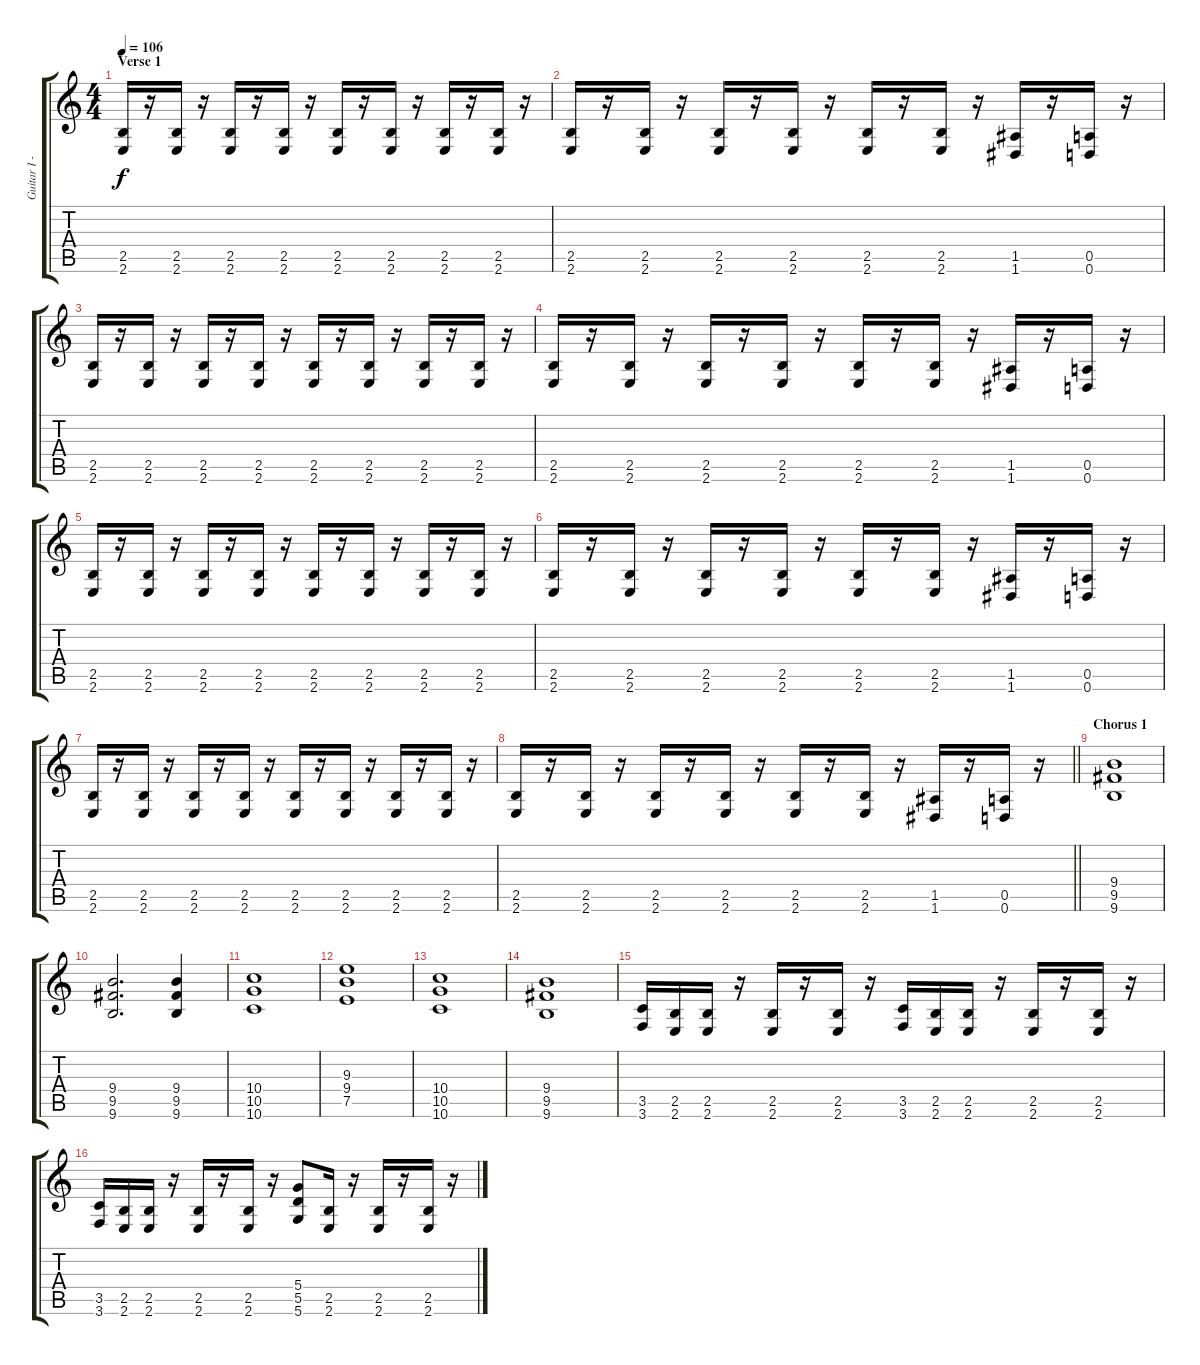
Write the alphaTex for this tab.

\track ("Guitar I - Richard Kruspe" "Guitar I -") {instrument distortionguitar}
\staff {score tabs}
\tuning (E4 B3 G3 D3 A2 D2) {hide}
\ts (4 4)
\section ("" "Verse 1")
\tempo 106
\clef g2
\ks c
(2.5 2.6).16{dy f} r.16 (2.5 2.6).16 r.16 (2.5 2.6).16 r.16 (2.5 2.6).16 r.16 (2.5 2.6).16 r.16 (2.5 2.6).16 r.16 (2.5 2.6).16 r.16 (2.5 2.6).16 r.16 |
(2.5 2.6).16 r.16 (2.5 2.6).16 r.16 (2.5 2.6).16 r.16 (2.5 2.6).16 r.16 (2.5 2.6).16 r.16 (2.5 2.6).16 r.16 (1.5 1.6).16 r.16 (0.5 0.6).16 r.16 |
(2.5 2.6).16 r.16 (2.5 2.6).16 r.16 (2.5 2.6).16 r.16 (2.5 2.6).16 r.16 (2.5 2.6).16 r.16 (2.5 2.6).16 r.16 (2.5 2.6).16 r.16 (2.5 2.6).16 r.16 |
(2.5 2.6).16 r.16 (2.5 2.6).16 r.16 (2.5 2.6).16 r.16 (2.5 2.6).16 r.16 (2.5 2.6).16 r.16 (2.5 2.6).16 r.16 (1.5 1.6).16 r.16 (0.5 0.6).16 r.16 |
(2.5 2.6).16 r.16 (2.5 2.6).16 r.16 (2.5 2.6).16 r.16 (2.5 2.6).16 r.16 (2.5 2.6).16 r.16 (2.5 2.6).16 r.16 (2.5 2.6).16 r.16 (2.5 2.6).16 r.16 |
(2.5 2.6).16 r.16 (2.5 2.6).16 r.16 (2.5 2.6).16 r.16 (2.5 2.6).16 r.16 (2.5 2.6).16 r.16 (2.5 2.6).16 r.16 (1.5 1.6).16 r.16 (0.5 0.6).16 r.16 |
(2.5 2.6).16 r.16 (2.5 2.6).16 r.16 (2.5 2.6).16 r.16 (2.5 2.6).16 r.16 (2.5 2.6).16 r.16 (2.5 2.6).16 r.16 (2.5 2.6).16 r.16 (2.5 2.6).16 r.16 |
\barLineRight lightlight
(2.5 2.6).16 r.16 (2.5 2.6).16 r.16 (2.5 2.6).16 r.16 (2.5 2.6).16 r.16 (2.5 2.6).16 r.16 (2.5 2.6).16 r.16 (1.5 1.6).16 r.16 (0.5 0.6).16 r.16 |
\section ("" "Chorus 1")
(9.4 9.5 9.6).1 |
(9.4 9.5 9.6).2{d} (9.4 9.5 9.6).4 |
(10.4 10.5 10.6).1 |
(9.3 9.4 7.5).1 |
(10.4 10.5 10.6).1 |
(9.4 9.5 9.6).1 |
(3.5 3.6).16 (2.5 2.6).16 (2.5 2.6).16 r.16 (2.5 2.6).16 r.16 (2.5 2.6).16 r.16 (3.5 3.6).16 (2.5 2.6).16 (2.5 2.6).16 r.16 (2.5 2.6).16 r.16 (2.5 2.6).16 r.16 |
(3.5 3.6).16 (2.5 2.6).16 (2.5 2.6).16 r.16 (2.5 2.6).16 r.16 (2.5 2.6).16 r.16 (5.4 5.5 5.6).8 (2.5 2.6).16 r.16 (2.5 2.6).16 r.16 (2.5 2.6).16 r.16
